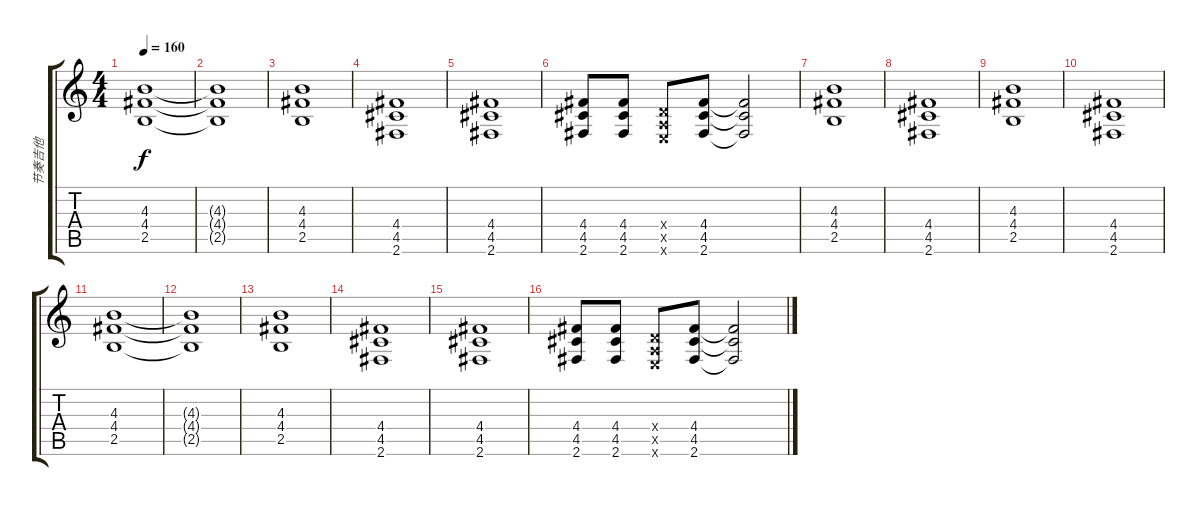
\track ("节奏吉他" "节奏吉他") {instrument distortionguitar}
\staff {score tabs}
\tuning (E4 B3 G3 D3 A2 E2) {hide}
\ts (4 4)
\tempo 160
\clef g2
\ks c
(4.3 4.4 2.5).1{dy f} |
(4.3{t} 4.4{t} 2.5{t}).1 |
(4.3 4.4 2.5).1 |
(4.4 4.5 2.6).1 |
(4.4 4.5 2.6).1 |
(4.4 4.5 2.6).8 (4.4 4.5 2.6).8 (0.4{x} 0.5{x} 0.6{x}).8 (4.4 4.5 2.6).8 (4.4{t} 4.5{t} 2.6{t}).2 |
(4.3 4.4 2.5).1 |
(4.4 4.5 2.6).1 |
(4.3 4.4 2.5).1 |
(4.4 4.5 2.6).1 |
(4.3 4.4 2.5).1 |
(4.3{t} 4.4{t} 2.5{t}).1 |
(4.3 4.4 2.5).1 |
(4.4 4.5 2.6).1 |
(4.4 4.5 2.6).1 |
(4.4 4.5 2.6).8 (4.4 4.5 2.6).8 (0.4{x} 0.5{x} 0.6{x}).8 (4.4 4.5 2.6).8 (4.4{t} 4.5{t} 2.6{t}).2
